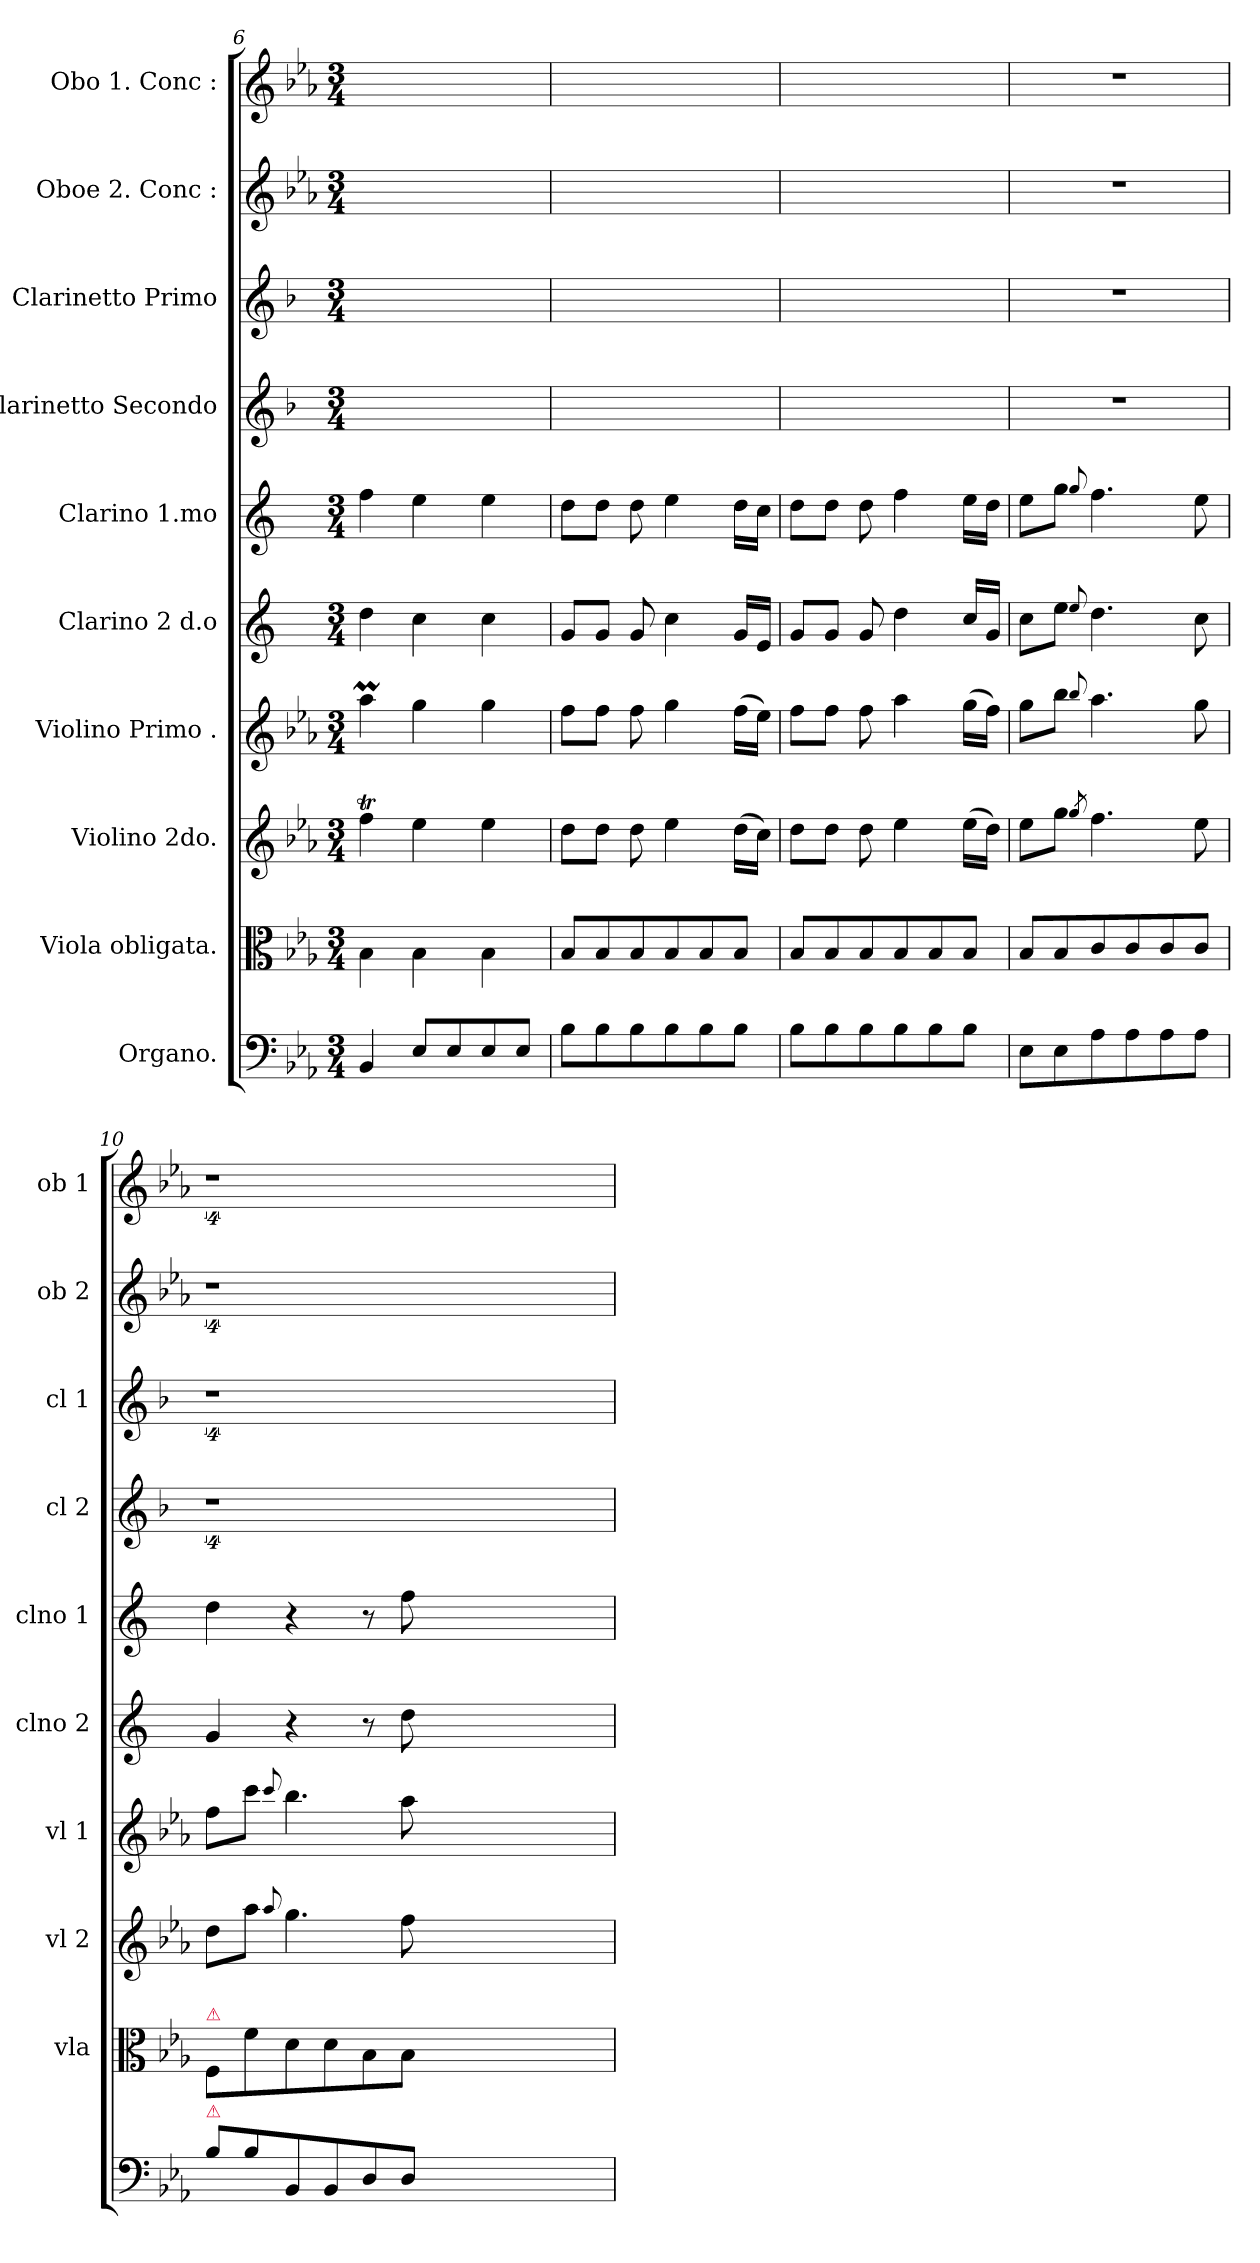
**kern	**kern	**kern	**kern	**kern	**kern	**kern	**kern	**kern	**kern
*part10	*part9	*part8	*part7	*part6	*part5	*part4	*part3	*part2	*part1
*staff10	*staff9	*staff8	*staff7	*staff6	*staff5	*staff4	*staff3	*staff2	*staff1
*I"Organo.	*I"Viola obligata.	*I"Violino 2do.	*I"Violino Primo .	*I"Clarino 2 d.o	*I"Clarino 1.mo	*I"Clarinetto Secondo	*I"Clarinetto Primo	*I"Oboe 2. Conc :	*I"Obo 1. Conc :
*	*I'vla	*I'vl 2	*I'vl 1	*I'clno 2	*I'clno 1	*I'cl 2	*I'cl 1	*I'ob 2	*I'ob 1
*clefF4	*clefC3	*clefG2	*clefG2	*clefG2	*clefG2	*clefG2	*clefG2	*clefG2	*clefG2
*	*	*	*	*ITrd-2c-3	*ITrd-2c-3	*ITrd1c2	*ITrd1c2	*	*
*k[b-e-a-]	*k[b-e-a-]	*k[b-e-a-]	*k[b-e-a-]	*k[b-e-a-]	*k[b-e-a-]	*k[b-e-a-]	*k[b-e-a-]	*k[b-e-a-]	*k[b-e-a-]
*E-:	*E-:	*E-:	*E-:	*E-:	*E-:	*E-:	*E-:	*E-:	*E-:
*M3/4	*M3/4	*M3/4	*M3/4	*M3/4	*M3/4	*M3/4	*M3/4	*M3/4	*M3/4
=6	=6	=6	=6	=6	=6	=6	=6	=6	=6
4BB-/	4B-\	4ffT\	4aa-M\	4ff\	4aa-\	2.ryy	2.ryy	2.ryy	2.ryy
8E-/L	4B-\	4ee-\	4gg\	4ee-\	4gg\	.	.	.	.
8E-/	.	.	.	.	.	.	.	.	.
8E-/	4B-\	4ee-\	4gg\	4ee-\	4gg\	.	.	.	.
8E-/J	.	.	.	.	.	.	.	.	.
=7	=7	=7	=7	=7	=7	=7	=7	=7	=7
8B-\L	8B-/L	8dd\L	8ff\L	8b-/L	8ff\L	2.ryy	2.ryy	2.ryy	2.ryy
8B-\	8B-/	8dd\J	8ff\J	8b-/J	8ff\J	.	.	.	.
8B-\	8B-/	8dd\	8ff\	8b-/	8ff\	.	.	.	.
8B-\	8B-/	4ee-\	4gg\	4ee-\	4gg\	.	.	.	.
8B-\	8B-/	.	.	.	.	.	.	.	.
8B-\J	8B-/J	(16dd\LL	(>16ff\LL	16b-/LL	16ff\LL	.	.	.	.
.	.	16cc\JJ)	16ee-\JJ)	16g/JJ	16ee-\JJ	.	.	.	.
=8	=8	=8	=8	=8	=8	=8	=8	=8	=8
8B-\L	8B-/L	8dd\L	8ff\L	8b-/L	8ff\L	2.ryy	2.ryy	2.ryy	2.ryy
8B-\	8B-/	8dd\J	8ff\J	8b-/J	8ff\J	.	.	.	.
8B-\	8B-/	8dd\	8ff\	8b-/	8ff\	.	.	.	.
8B-\	8B-/	4ee-\	4aa-\	4ff\	4aa-\	.	.	.	.
8B-\	8B-/	.	.	.	.	.	.	.	.
8B-\J	8B-/J	(16ee-\LL	(16gg\LL	16ee-/LL	16gg\LL	.	.	.	.
.	.	16dd\JJ)	16ff\JJ)	16b-/JJ	16ff\JJ	.	.	.	.
=9	=9	=9	=9	=9	=9	=9	=9	=9	=9
8E-\L	8B-/L	8ee-\L	8gg\L	8ee-\L	8gg\L	2.r	2.r	2.r	2.r
8E-\	8B-/	8gg\J	8bb-\J	8gg\J	8bb-\J	.	.	.	.
.	.	8qgg/	8qqbb-/	8qqgg/	8qqbb-/	.	.	.	.
8A-\	8c/	4.ff\	4.aa-\	4.ff\	4.aa-\	.	.	.	.
8A-\	8c/	.	.	.	.	.	.	.	.
8A-\	8c/	.	.	.	.	.	.	.	.
8A-\J	8c/J	8ee-\	8gg\	8ee-\	8gg\	.	.	.	.
=10	=10	=10	=10	=10	=10	=10	=10	=10	=10
!	!LO:TX:a:color=crimson:t=⚠	!	!	!	!	!	!	!	!
!LO:TX:a:color=crimson:t=⚠	!	!	!	!	!	!	!	!	!
8B-\L	8F/L	8dd\L	8ff\L	4b-/	4ff\	4%9r	4%9r	4%9r	4%9r
8B-\	8f\	8aa-\J	8ccc\J	.	.	.	.	.	.
.	.	8qqaa-/	8qqccc/	.	.	.	.	.	.
8BB-/	8d\	4.gg\	4.bb-\	4r	4r	.	.	.	.
8BB-/	8d\	.	.	.	.	.	.	.	.
8D/	8B-\	.	.	8r	8r	.	.	.	.
8D/J	8B-\J	8ff\	8aa-\	8ff\	8aa-\	.	.	.	.
1.ryy	1.ryy	1.ryy	1.ryy	1.ryy	1.ryy	.	.	.	.
=	=	=	=	=	=	=	=	=	=
*-	*-	*-	*-	*-	*-	*-	*-	*-	*-
